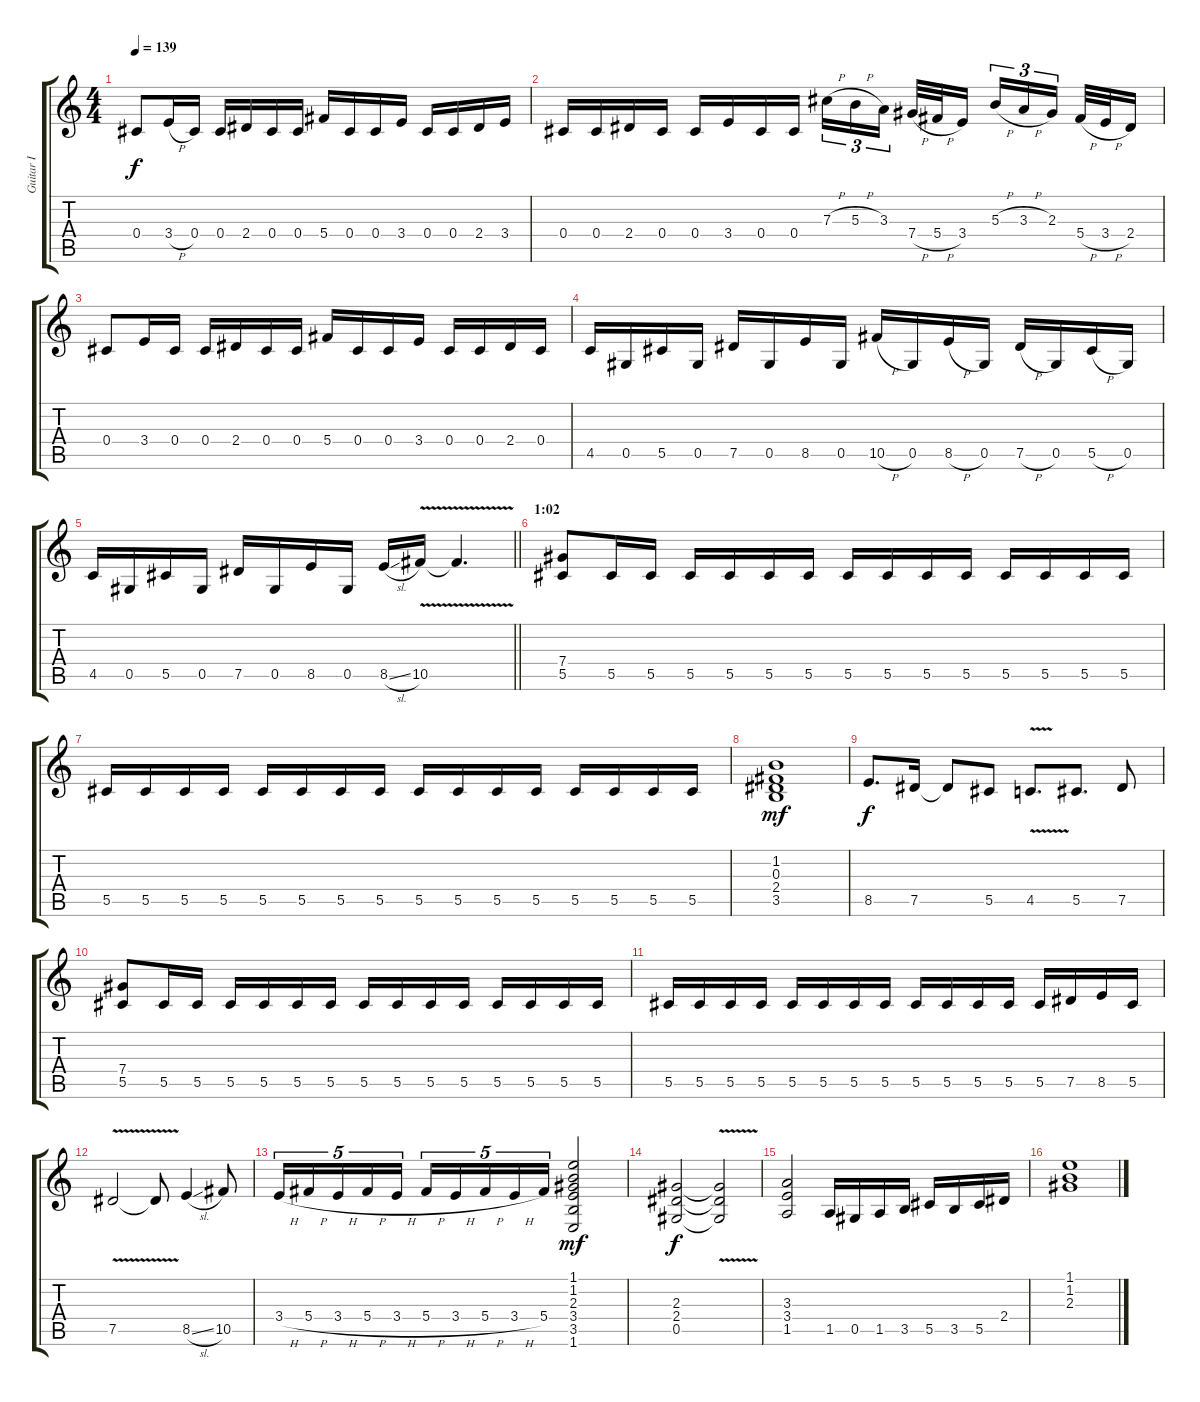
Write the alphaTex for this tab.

\track ("Guitar I" "Guitar I") {instrument overdrivenguitar}
\staff {score tabs}
\tuning (Eb4 Bb3 Gb3 Db3 Ab2 Eb2) {hide}
\ts (4 4)
\tempo 139
\clef g2
\ks c
0.4.8{dy f} 3.4{h}.16 0.4.16 0.4.16 2.4.16 0.4.16 0.4.16 5.4.16 0.4.16 0.4.16 3.4.16 0.4.16 0.4.16 2.4.16 3.4.16 |
0.4.16 0.4.16 2.4.16 0.4.16 0.4.16 3.4.16 0.4.16 0.4.16 7.3{h}.16{tu (3 2)} 5.3{h}.16{tu (3 2)} 3.3.16{tu (3 2) beam splitsecondary} 7.4{h}.32 5.4{h}.32 3.4.16 5.3{h}.16{tu (3 2)} 3.3{h}.16{tu (3 2)} 2.3.16{tu (3 2) beam splitsecondary} 5.4{h}.32 3.4{h}.32 2.4.16 |
0.4.8 3.4.16 0.4.16 0.4.16 2.4.16 0.4.16 0.4.16 5.4.16 0.4.16 0.4.16 3.4.16 0.4.16 0.4.16 2.4.16 0.4.16 |
4.5.16 0.5.16 5.5.16 0.5.16 7.5.16 0.5.16 8.5.16 0.5.16 10.5{h}.16 0.5.16 8.5{h}.16 0.5.16 7.5{h}.16 0.5.16 5.5{h}.16 0.5.16 |
\barLineRight lightlight
4.5.16 0.5.16 5.5.16 0.5.16 7.5.16 0.5.16 8.5.16 0.5.16 8.5{sl}.16 10.5{v}.16 10.5{t}.4{d} |
\section ("" "1:02")
(7.4 5.5).8 5.5.16 5.5.16 5.5.16 5.5.16 5.5.16 5.5.16 5.5.16 5.5.16 5.5.16 5.5.16 5.5.16 5.5.16 5.5.16 5.5.16 |
5.5.16 5.5.16 5.5.16 5.5.16 5.5.16 5.5.16 5.5.16 5.5.16 5.5.16 5.5.16 5.5.16 5.5.16 5.5.16 5.5.16 5.5.16 5.5.16 |
(1.2 0.3 2.4 3.5).1{dy mf} |
8.5.8{d dy f} 7.5.16 7.5{t}.8 5.5.8 4.5{v}.8{d} 5.5.8{d} 7.5.8 |
(7.4 5.5).8 5.5.16 5.5.16 5.5.16 5.5.16 5.5.16 5.5.16 5.5.16 5.5.16 5.5.16 5.5.16 5.5.16 5.5.16 5.5.16 5.5.16 |
5.5.16 5.5.16 5.5.16 5.5.16 5.5.16 5.5.16 5.5.16 5.5.16 5.5.16 5.5.16 5.5.16 5.5.16 5.5.16 7.5.16 8.5.16 5.5.16 |
7.5{v}.2 7.5{t}.8 8.5{sl}.4 10.5.8 |
3.4{h}.16{tu (5 4)} 5.4{h}.16{tu (5 4)} 3.4{h}.16{tu (5 4)} 5.4{h}.16{tu (5 4)} 3.4{h}.16{tu (5 4)} 5.4{h}.16{tu (5 4)} 3.4{h}.16{tu (5 4)} 5.4{h}.16{tu (5 4)} 3.4{h}.16{tu (5 4)} 5.4.16{tu (5 4)} (1.1 1.2 2.3 3.4 3.5 1.6).2{dy mf} |
(2.3 2.4 0.5).2{dy f} (2.3{v t} 2.4{v t} 0.5{v t}).2 |
(3.3 3.4 1.5).2 1.5.16 0.5.16 1.5.16 3.5.16 5.5.16 3.5.16 5.5.16 2.4.16 |
(1.1 1.2 2.3).1
